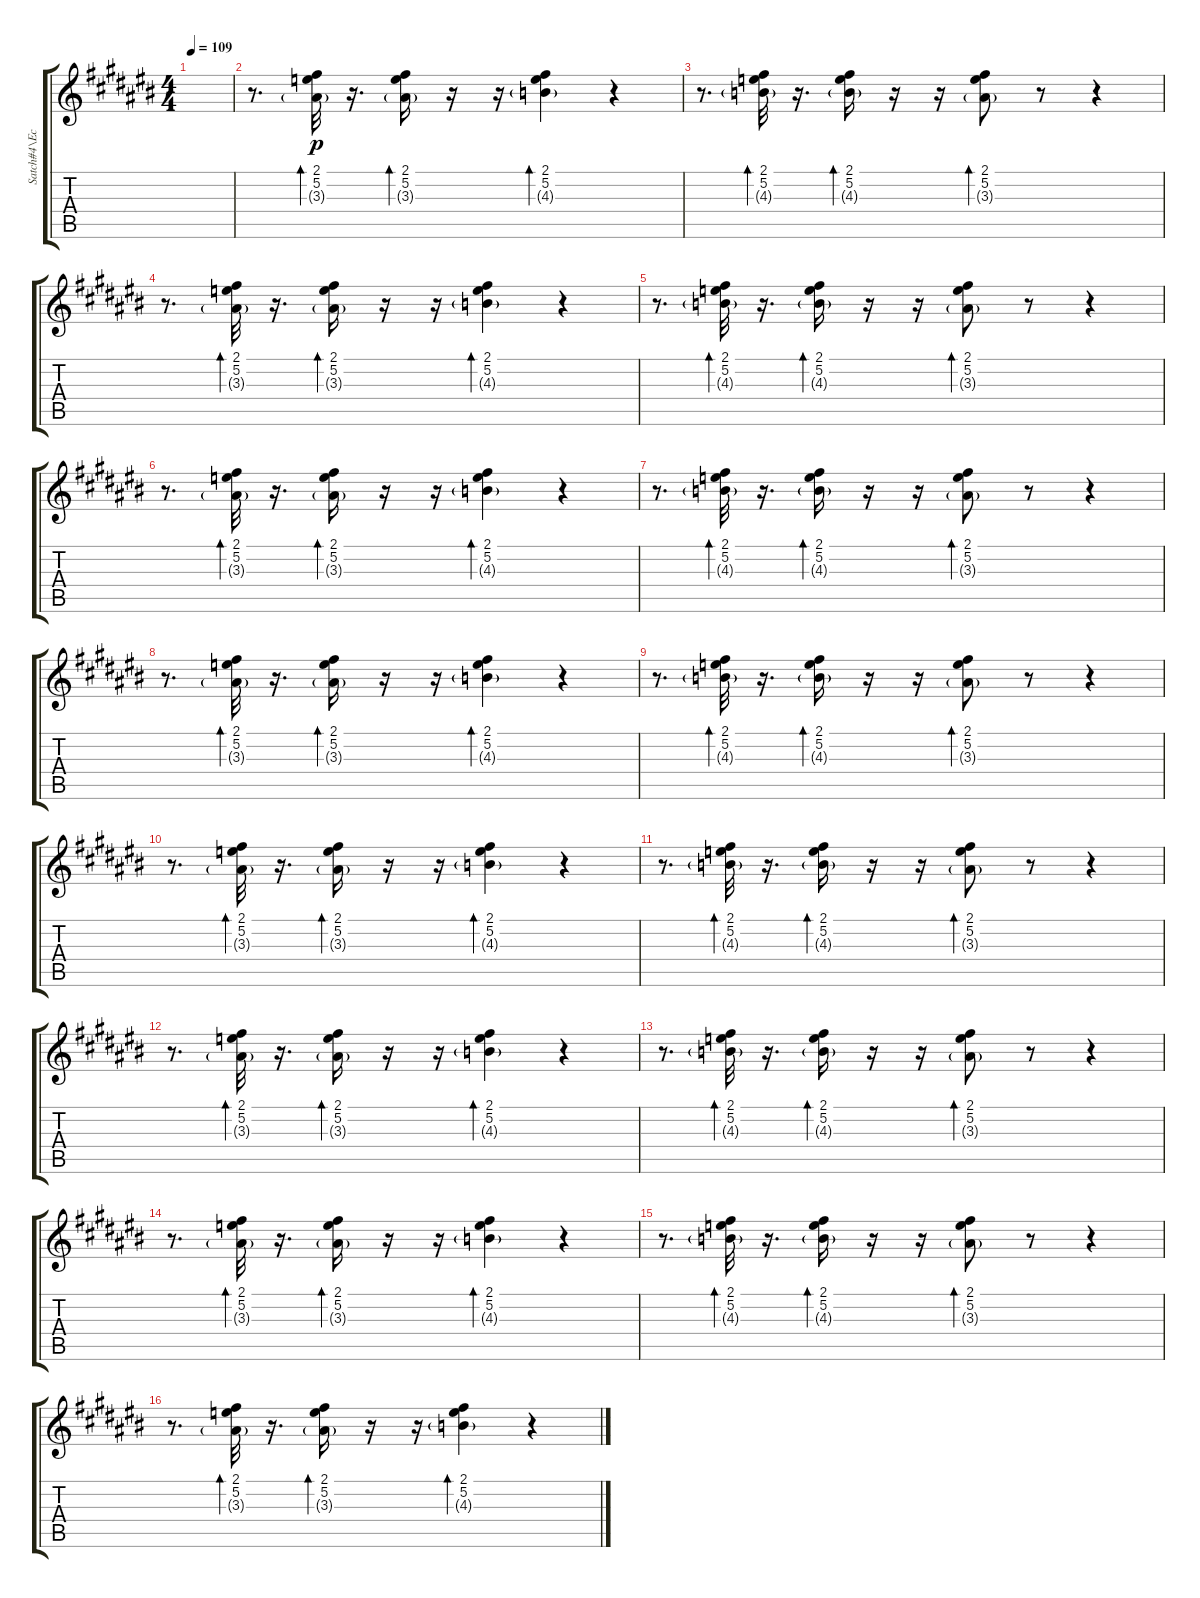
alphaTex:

\track ("Satch#4\\Echo" "Satch#4\\Ec") {instrument electricguitarjazz}
\staff {score tabs}
\tuning (E4 B3 G3 D3 A2 E2) {hide}
\ts (4 4)
\tempo 109
\clef g2
\ks c#
|
r.8{d} (2.1 5.2 3.3{g}).32{bd 120 dy p} r.16{d} (2.1 5.2 3.3{g}).16{bd 120} r.16 r.16 (2.1 5.2 4.3{g}).4{bd 120} r.4 |
r.8{d} (2.1 5.2 4.3{g}).32{bd 120} r.16{d} (2.1 5.2 4.3{g}).16{bd 120} r.16 r.16 (2.1 5.2 3.3{g}).8{bd 120} r.8 r.4 |
r.8{d} (2.1 5.2 3.3{g}).32{bd 120} r.16{d} (2.1 5.2 3.3{g}).16{bd 120} r.16 r.16 (2.1 5.2 4.3{g}).4{bd 120} r.4 |
r.8{d} (2.1 5.2 4.3{g}).32{bd 120} r.16{d} (2.1 5.2 4.3{g}).16{bd 120} r.16 r.16 (2.1 5.2 3.3{g}).8{bd 120} r.8 r.4 |
r.8{d} (2.1 5.2 3.3{g}).32{bd 120} r.16{d} (2.1 5.2 3.3{g}).16{bd 120} r.16 r.16 (2.1 5.2 4.3{g}).4{bd 120} r.4 |
r.8{d} (2.1 5.2 4.3{g}).32{bd 120} r.16{d} (2.1 5.2 4.3{g}).16{bd 120} r.16 r.16 (2.1 5.2 3.3{g}).8{bd 120} r.8 r.4 |
r.8{d} (2.1 5.2 3.3{g}).32{bd 120} r.16{d} (2.1 5.2 3.3{g}).16{bd 120} r.16 r.16 (2.1 5.2 4.3{g}).4{bd 120} r.4 |
r.8{d} (2.1 5.2 4.3{g}).32{bd 120} r.16{d} (2.1 5.2 4.3{g}).16{bd 120} r.16 r.16 (2.1 5.2 3.3{g}).8{bd 120} r.8 r.4 |
r.8{d} (2.1 5.2 3.3{g}).32{bd 120} r.16{d} (2.1 5.2 3.3{g}).16{bd 120} r.16 r.16 (2.1 5.2 4.3{g}).4{bd 120} r.4 |
r.8{d} (2.1 5.2 4.3{g}).32{bd 120} r.16{d} (2.1 5.2 4.3{g}).16{bd 120} r.16 r.16 (2.1 5.2 3.3{g}).8{bd 120} r.8 r.4 |
r.8{d} (2.1 5.2 3.3{g}).32{bd 120} r.16{d} (2.1 5.2 3.3{g}).16{bd 120} r.16 r.16 (2.1 5.2 4.3{g}).4{bd 120} r.4 |
r.8{d} (2.1 5.2 4.3{g}).32{bd 120} r.16{d} (2.1 5.2 4.3{g}).16{bd 120} r.16 r.16 (2.1 5.2 3.3{g}).8{bd 120} r.8 r.4 |
r.8{d} (2.1 5.2 3.3{g}).32{bd 120} r.16{d} (2.1 5.2 3.3{g}).16{bd 120} r.16 r.16 (2.1 5.2 4.3{g}).4{bd 120} r.4 |
r.8{d} (2.1 5.2 4.3{g}).32{bd 120} r.16{d} (2.1 5.2 4.3{g}).16{bd 120} r.16 r.16 (2.1 5.2 3.3{g}).8{bd 120} r.8 r.4 |
r.8{d} (2.1 5.2 3.3{g}).32{bd 120} r.16{d} (2.1 5.2 3.3{g}).16{bd 120} r.16 r.16 (2.1 5.2 4.3{g}).4{bd 120} r.4
